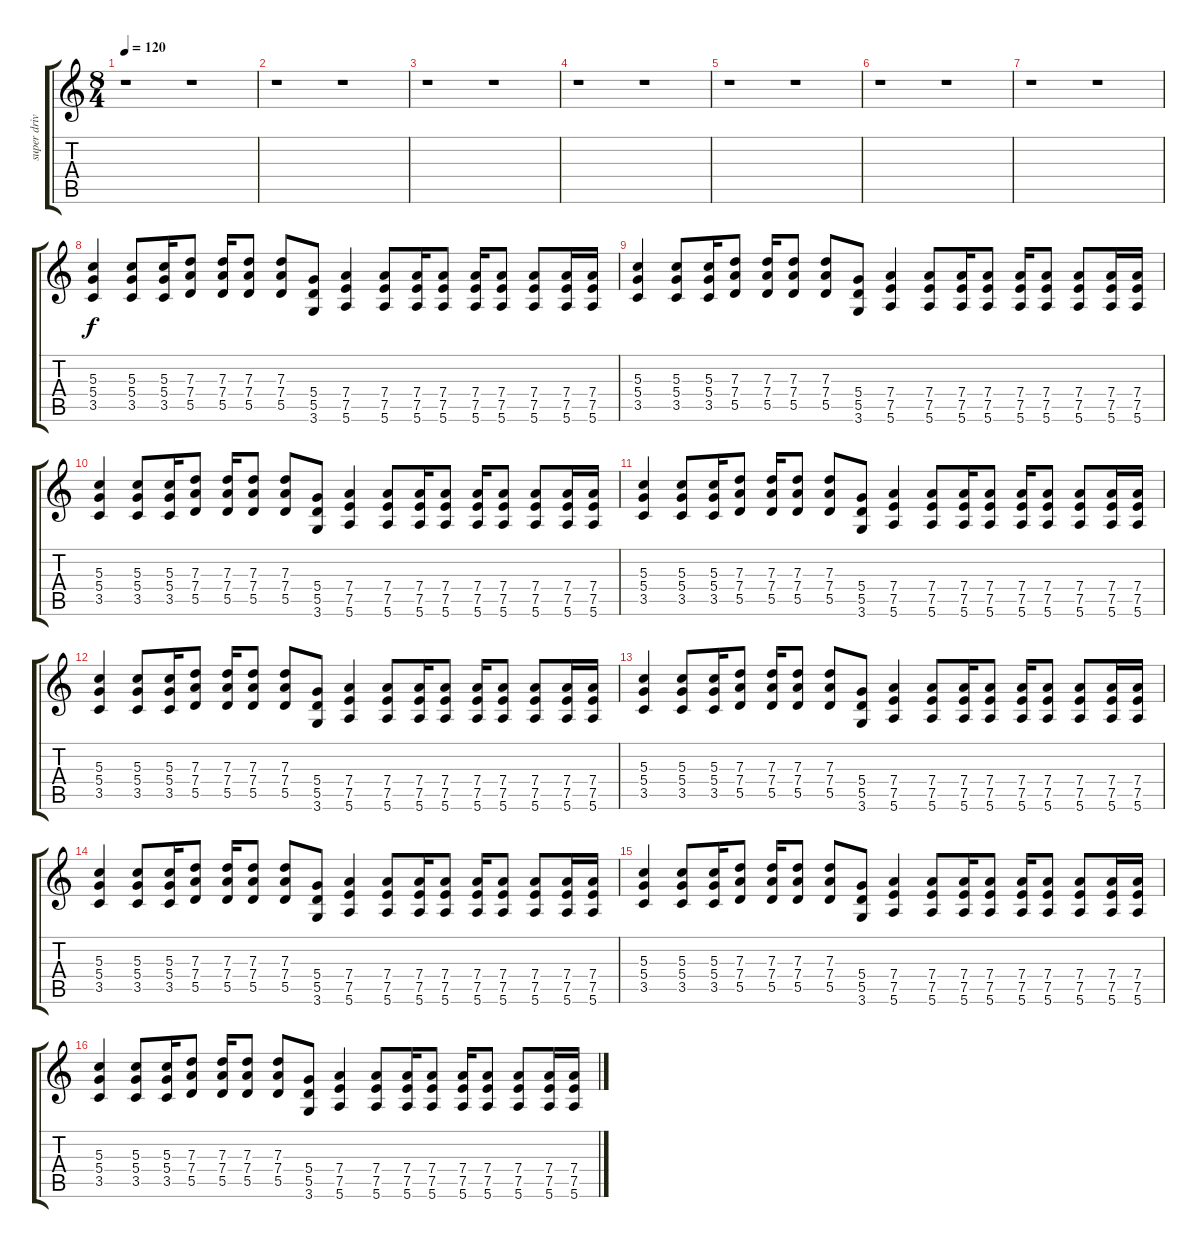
\track ("super drive antoine" "super driv") {instrument overdrivenguitar}
\staff {score tabs}
\tuning (E4 B3 G3 D3 A2 E2) {hide}
\ts (8 4)
\tempo 120
\clef g2
\ks c
r.1{dy f} r.1 |
r.1 r.1 |
r.1 r.1 |
r.1 r.1 |
r.1 r.1 |
r.1 r.1 |
r.1 r.1 |
(5.3 5.4 3.5).4 (5.3 5.4 3.5).8 (5.3 5.4 3.5).16 (7.3 7.4 5.5).8 (7.3 7.4 5.5).16 (7.3 7.4 5.5).8 (7.3 7.4 5.5).8 (5.4 5.5 3.6).8 (7.4 7.5 5.6).4 (7.4 7.5 5.6).8 (7.4 7.5 5.6).16 (7.4 7.5 5.6).8 (7.4 7.5 5.6).16 (7.4 7.5 5.6).8 (7.4 7.5 5.6).8 (7.4 7.5 5.6).16 (7.4 7.5 5.6).16 |
(5.3 5.4 3.5).4 (5.3 5.4 3.5).8 (5.3 5.4 3.5).16 (7.3 7.4 5.5).8 (7.3 7.4 5.5).16 (7.3 7.4 5.5).8 (7.3 7.4 5.5).8 (5.4 5.5 3.6).8 (7.4 7.5 5.6).4 (7.4 7.5 5.6).8 (7.4 7.5 5.6).16 (7.4 7.5 5.6).8 (7.4 7.5 5.6).16 (7.4 7.5 5.6).8 (7.4 7.5 5.6).8 (7.4 7.5 5.6).16 (7.4 7.5 5.6).16 |
(5.3 5.4 3.5).4 (5.3 5.4 3.5).8 (5.3 5.4 3.5).16 (7.3 7.4 5.5).8 (7.3 7.4 5.5).16 (7.3 7.4 5.5).8 (7.3 7.4 5.5).8 (5.4 5.5 3.6).8 (7.4 7.5 5.6).4 (7.4 7.5 5.6).8 (7.4 7.5 5.6).16 (7.4 7.5 5.6).8 (7.4 7.5 5.6).16 (7.4 7.5 5.6).8 (7.4 7.5 5.6).8 (7.4 7.5 5.6).16 (7.4 7.5 5.6).16 |
(5.3 5.4 3.5).4 (5.3 5.4 3.5).8 (5.3 5.4 3.5).16 (7.3 7.4 5.5).8 (7.3 7.4 5.5).16 (7.3 7.4 5.5).8 (7.3 7.4 5.5).8 (5.4 5.5 3.6).8 (7.4 7.5 5.6).4 (7.4 7.5 5.6).8 (7.4 7.5 5.6).16 (7.4 7.5 5.6).8 (7.4 7.5 5.6).16 (7.4 7.5 5.6).8 (7.4 7.5 5.6).8 (7.4 7.5 5.6).16 (7.4 7.5 5.6).16 |
(5.3 5.4 3.5).4 (5.3 5.4 3.5).8 (5.3 5.4 3.5).16 (7.3 7.4 5.5).8 (7.3 7.4 5.5).16 (7.3 7.4 5.5).8 (7.3 7.4 5.5).8 (5.4 5.5 3.6).8 (7.4 7.5 5.6).4 (7.4 7.5 5.6).8 (7.4 7.5 5.6).16 (7.4 7.5 5.6).8 (7.4 7.5 5.6).16 (7.4 7.5 5.6).8 (7.4 7.5 5.6).8 (7.4 7.5 5.6).16 (7.4 7.5 5.6).16 |
(5.3 5.4 3.5).4 (5.3 5.4 3.5).8 (5.3 5.4 3.5).16 (7.3 7.4 5.5).8 (7.3 7.4 5.5).16 (7.3 7.4 5.5).8 (7.3 7.4 5.5).8 (5.4 5.5 3.6).8 (7.4 7.5 5.6).4 (7.4 7.5 5.6).8 (7.4 7.5 5.6).16 (7.4 7.5 5.6).8 (7.4 7.5 5.6).16 (7.4 7.5 5.6).8 (7.4 7.5 5.6).8 (7.4 7.5 5.6).16 (7.4 7.5 5.6).16 |
(5.3 5.4 3.5).4 (5.3 5.4 3.5).8 (5.3 5.4 3.5).16 (7.3 7.4 5.5).8 (7.3 7.4 5.5).16 (7.3 7.4 5.5).8 (7.3 7.4 5.5).8 (5.4 5.5 3.6).8 (7.4 7.5 5.6).4 (7.4 7.5 5.6).8 (7.4 7.5 5.6).16 (7.4 7.5 5.6).8 (7.4 7.5 5.6).16 (7.4 7.5 5.6).8 (7.4 7.5 5.6).8 (7.4 7.5 5.6).16 (7.4 7.5 5.6).16 |
(5.3 5.4 3.5).4 (5.3 5.4 3.5).8 (5.3 5.4 3.5).16 (7.3 7.4 5.5).8 (7.3 7.4 5.5).16 (7.3 7.4 5.5).8 (7.3 7.4 5.5).8 (5.4 5.5 3.6).8 (7.4 7.5 5.6).4 (7.4 7.5 5.6).8 (7.4 7.5 5.6).16 (7.4 7.5 5.6).8 (7.4 7.5 5.6).16 (7.4 7.5 5.6).8 (7.4 7.5 5.6).8 (7.4 7.5 5.6).16 (7.4 7.5 5.6).16 |
(5.3 5.4 3.5).4 (5.3 5.4 3.5).8 (5.3 5.4 3.5).16 (7.3 7.4 5.5).8 (7.3 7.4 5.5).16 (7.3 7.4 5.5).8 (7.3 7.4 5.5).8 (5.4 5.5 3.6).8 (7.4 7.5 5.6).4 (7.4 7.5 5.6).8 (7.4 7.5 5.6).16 (7.4 7.5 5.6).8 (7.4 7.5 5.6).16 (7.4 7.5 5.6).8 (7.4 7.5 5.6).8 (7.4 7.5 5.6).16 (7.4 7.5 5.6).16
